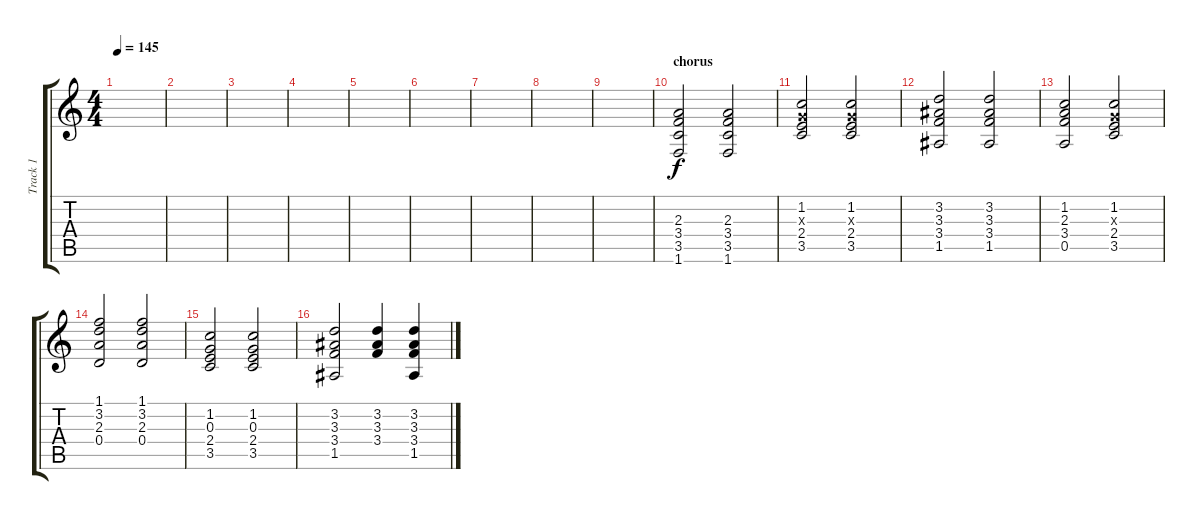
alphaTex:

\track ("Track 1" "Track 1") {instrument acousticguitarsteel}
\staff {score tabs}
\tuning (E4 B3 G3 D3 A2 E2) {hide}
\ts (4 4)
\tempo 145
\clef g2
\ks c
|
|
|
|
|
|
|
|
|
\section ("" "chorus")
(2.3 3.4 3.5 1.6).2 (2.3 3.4 3.5 1.6).2 |
(1.2 0.3{x} 2.4 3.5).2 (1.2 0.3{x} 2.4 3.5).2 |
(3.2 3.3 3.4 1.5).2 (3.2 3.3 3.4 1.5).2 |
(1.2 2.3 3.4 0.5).2 (1.2 0.3{x} 2.4 3.5).2 |
(1.1 3.2 2.3 0.4).2 (1.1 3.2 2.3 0.4).2 |
(1.2 0.3 2.4 3.5).2 (1.2 0.3 2.4 3.5).2 |
(3.2 3.3 3.4 1.5).2 (3.2 3.3 3.4).4 (3.2 3.3 3.4 1.5).4
